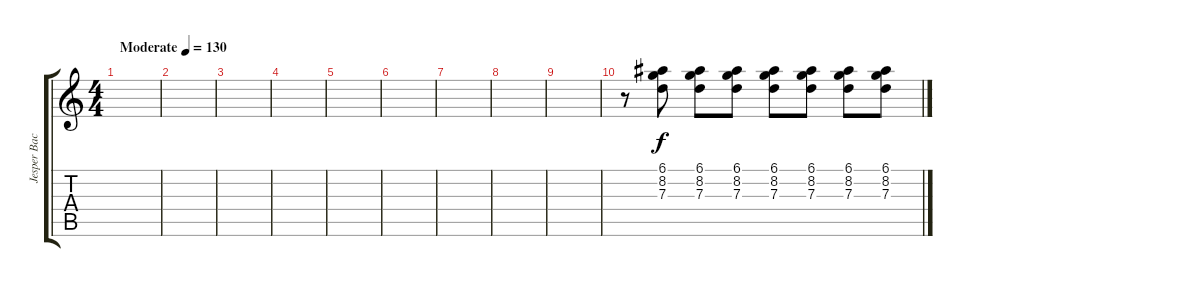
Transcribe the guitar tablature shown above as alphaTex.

\track ("Jesper Backup" "Jesper Bac") {instrument acousticguitarsteel}
\staff {score tabs}
\tuning (E4 B3 G3 D3 A2 E2) {hide}
\ts (4 4)
\tempo (130 "Moderate")
\clef g2
\ks c
|
|
|
|
|
|
|
|
|
r.8{volume 2} (6.1 8.2 7.3).8{volume 4} (6.1 8.2 7.3).8{volume 5} (6.1 8.2 7.3).8{volume 6} (6.1 8.2 7.3).8{volume 8} (6.1 8.2 7.3).8{volume 9} (6.1 8.2 7.3).8{volume 10} (6.1 8.2 7.3).8{volume 13}
